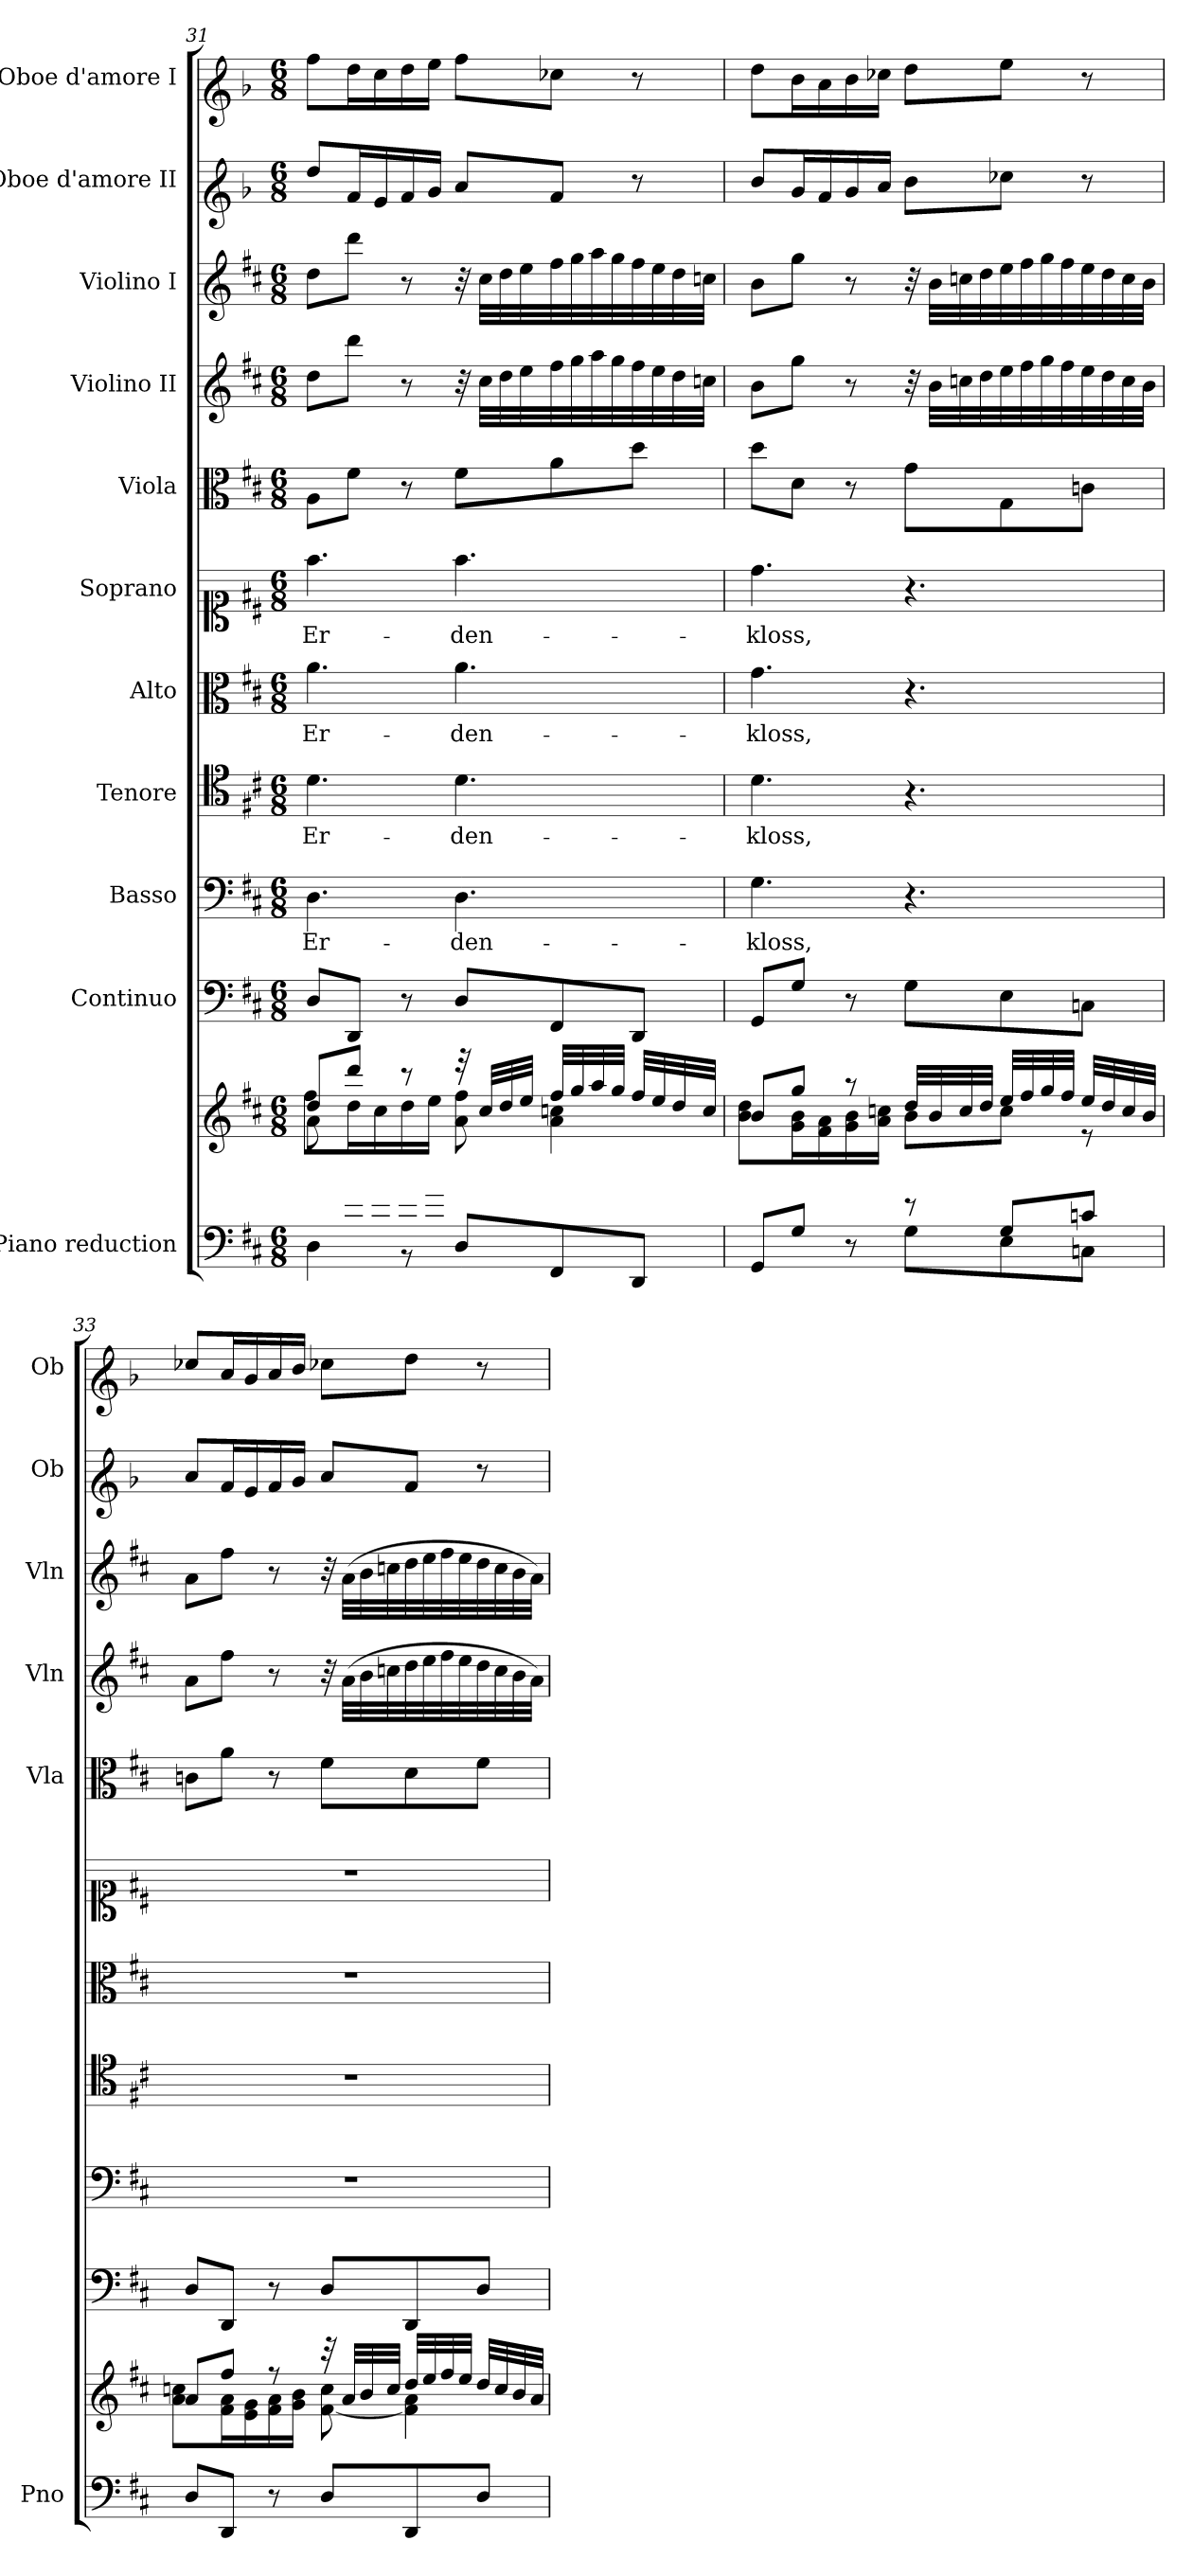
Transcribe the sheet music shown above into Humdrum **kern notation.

**kern	**kern	**kern	**kern	**text	**kern	**text	**kern	**text	**kern	**text	**kern	**kern	**kern	**kern	**kern
*part11	*part11	*part10	*part9	*part9	*part8	*part8	*part7	*part7	*part6	*part6	*part5	*part4	*part3	*part2	*part1
*staff12	*staff11	*staff10	*staff9	*staff9	*staff8	*staff8	*staff7	*staff7	*staff6	*staff6	*staff5	*staff4	*staff3	*staff2	*staff1
*I"Piano reduction	*	*I"Continuo	*I"Basso	*	*I"Tenore	*	*I"Alto	*	*I"Soprano	*	*I"Viola	*I"Violino II	*I"Violino I	*I"Oboe d'amore II	*I"Oboe d'amore I
*I'Pno	*	*	*	*	*	*	*	*	*	*	*I'Vla	*I'Vln	*I'Vln	*I'Ob	*I'Ob
!!LO:PB:g=z
*clefF4	*clefG2	*clefF4	*clefF4	*	*clefC4	*	*clefC3	*	*clefC1	*	*clefC3	*clefG2	*clefG2	*clefG1	*clefG1
*	*	*	*	*	*	*	*	*	*	*	*	*	*	*ITrd2c3	*ITrd2c3
*k[f#c#]	*k[f#c#]	*k[f#c#]	*k[f#c#]	*	*k[f#c#]	*	*k[f#c#]	*	*k[f#c#]	*	*k[f#c#]	*k[f#c#]	*k[f#c#]	*k[f#c#]	*k[f#c#]
*M6/8	*M6/8	*M6/8	*M6/8	*	*M6/8	*	*M6/8	*	*M6/8	*	*M6/8	*M6/8	*M6/8	*M6/8	*M6/8
=31	=31	=31	=31	=31	=31	=31	=31	=31	=31	=31	=31	=31	=31	=31	=31
*^	*^	*	*	*	*	*	*	*	*	*	*	*	*	*	*
*	*	*	*^	*	*	*	*	*	*	*	*	*	*	*	*	*	*
!	!	!	!	!	!	!	!LO:LY:b	!	!LO:LY:b	!	!LO:LY:b	!	!LO:LY:b	!	!	!	!	!
8ryy	4D\	8dd/L	8ff#\L	8a\L	8D/L	4.D\	Er-	4.d\	Er-	4.a\	Er-	4.ff#\	Er-	8A\L	8dd\L	8dd\L	8dd/L	8ff#\L
16f#/L	.	8ddd/J	16dd\L	2ryy	8DD/J	.	.	.	.	.	.	.	.	8f#\J	8ddd\J	8ddd\J	16f#/L	16dd\L
16e/	.	.	16cc#\	.	.	.	.	.	.	.	.	.	.	.	.	.	16e/	16cc#\
16f#/	8r	8r	16dd\	.	8r	.	.	.	.	.	.	.	.	8r	8r	8r	16f#/	16dd\
16g/JJ	.	.	16ee\JJ	.	.	.	.	.	.	.	.	.	.	.	.	.	16g/JJ	16ee\JJ
!	!	!	!	!	!	!	!LO:LY:b	!	!LO:LY:b	!	!LO:LY:b	!	!LO:LY:b	!	!	!	!	!
8D/L	4.ryy	32r	8a\ 8ff#\	.	8D/L	4.D\	-den-	4.d\	-den-	4.a\	-den-	4.ff#\	-den-	8f#\L	32r	32r	8a/L	8ff#\L
.	.	32cc#/LLL	.	.	.	.	.	.	.	.	.	.	.	.	32cc#\LLL	32cc#\LLL	.	.
.	.	32dd/	.	.	.	.	.	.	.	.	.	.	.	.	32dd\	32dd\	.	.
.	.	32ee/JJJ	.	.	.	.	.	.	.	.	.	.	.	.	32ee\	32ee\	.	.
8FF#/	.	32ff#/LLL	4a\ 4ccn\	.	8FF#/	.	.	.	.	.	.	.	.	8a\	32ff#\	32ff#\	8f#/J	8ccn\J
.	.	32gg/	.	.	.	.	.	.	.	.	.	.	.	.	32gg\	32gg\	.	.
.	.	32aa/	.	.	.	.	.	.	.	.	.	.	.	.	32aa\	32aa\	.	.
.	.	32gg/JJJ	.	.	.	.	.	.	.	.	.	.	.	.	32gg\	32gg\	.	.
8DD/J	.	32ff#/LLL	.	8ryy	8DD/J	.	.	.	.	.	.	.	.	8dd\J	32ff#\	32ff#\	8r	8r
.	.	32ee/	.	.	.	.	.	.	.	.	.	.	.	.	32ee\	32ee\	.	.
.	.	32dd/	.	.	.	.	.	.	.	.	.	.	.	.	32dd\	32dd\	.	.
.	.	32cc/JJJ	.	.	.	.	.	.	.	.	.	.	.	.	32ccn\JJJ	32ccn\JJJ	.	.
*	*	*	*v	*v	*	*	*	*	*	*	*	*	*	*	*	*	*	*
=32	=32	=32	=32	=32	=32	=32	=32	=32	=32	=32	=32	=32	=32	=32	=32	=32	=32
!	!	!	!	!	!	!LO:LY:b	!	!LO:LY:b	!	!LO:LY:b	!	!LO:LY:b	!	!	!	!	!
8GG/L	4.ryy	8b/L	8b\ 8dd\L	8GG/L	4.G\	-kloss,	4.d\	-kloss,	4.g\	-kloss,	4.dd\	-kloss,	8dd\L	8b\L	8b\L	8b/L	8dd\L
8G/J	.	8gg/J	16g\ 16b\L	8G/J	.	.	.	.	.	.	.	.	8d\J	8gg\J	8gg\J	16g/L	16b\L
.	.	.	16f#\ 16a\	.	.	.	.	.	.	.	.	.	.	.	.	16f#/	16a\
8r	.	8r	16g\ 16b\	8r	.	.	.	.	.	.	.	.	8r	8r	8r	16g/	16b\
.	.	.	16a\ 16ccn\JJ	.	.	.	.	.	.	.	.	.	.	.	.	16a/JJ	16ccn\JJ
8r	8G\L	32dd/LLL	8b\L	8G\L	4.r	.	4.r	.	4.r	.	4.r	.	8g\L	32r	32r	8b\L	8dd\L
.	.	32b/	.	.	.	.	.	.	.	.	.	.	.	32b\LLL	32b\LLL	.	.
.	.	32cc/	.	.	.	.	.	.	.	.	.	.	.	32ccn\	32ccn\	.	.
.	.	32dd/JJJ	.	.	.	.	.	.	.	.	.	.	.	32dd\	32dd\	.	.
8G/L	8E\	32ee/LLL	8cc\J	8E\	.	.	.	.	.	.	.	.	8G\	32ee\	32ee\	8ccn\J	8ee\J
.	.	32ff#/	.	.	.	.	.	.	.	.	.	.	.	32ff#\	32ff#\	.	.
.	.	32gg/	.	.	.	.	.	.	.	.	.	.	.	32gg\	32gg\	.	.
.	.	32ff#/JJJ	.	.	.	.	.	.	.	.	.	.	.	32ff#\	32ff#\	.	.
8cn/J	8Cn\J	32ee/LLL	8r	8Cn\J	.	.	.	.	.	.	.	.	8cn\J	32ee\	32ee\	8r	8r
.	.	32dd/	.	.	.	.	.	.	.	.	.	.	.	32dd\	32dd\	.	.
.	.	32cc/	.	.	.	.	.	.	.	.	.	.	.	32cc\	32cc\	.	.
.	.	32b/JJJ	.	.	.	.	.	.	.	.	.	.	.	32b\JJJ	32b\JJJ	.	.
*v	*v	*	*	*	*	*	*	*	*	*	*	*	*	*	*	*	*
=33	=33	=33	=33	=33	=33	=33	=33	=33	=33	=33	=33	=33	=33	=33	=33	=33
8D/L	8a/L	8a\ 8ccn\L	8D/L	2.r	.	2.r	.	2.r	.	2.r	.	8cn\L	8a\L	8a\L	8a/L	8ccn/L
8DD/J	8ff#/J	16f#\ 16a\L	8DD/J	.	.	.	.	.	.	.	.	8a\J	8ff#\J	8ff#\J	16f#/L	16a/L
.	.	16e\ 16g\	.	.	.	.	.	.	.	.	.	.	.	.	16e/	16g/
8r	8r	16f#\ 16a\	8r	.	.	.	.	.	.	.	.	8r	8r	8r	16f#/	16a/
.	.	16g\ 16b\JJ	.	.	.	.	.	.	.	.	.	.	.	.	16g/JJ	16b/JJ
8D/L	32r	[8f#\ 8cc\	8D/L	.	.	.	.	.	.	.	.	8f#\L	32r	32r	8a/L	8ccn\L
.	32a/LLL	.	.	.	.	.	.	.	.	.	.	.	(32a\LLL	(32a\LLL	.	.
.	32b/	.	.	.	.	.	.	.	.	.	.	.	32b\	32b\	.	.
.	32cc/JJJ	.	.	.	.	.	.	.	.	.	.	.	32ccn\	32ccn\	.	.
8DD/	32dd/LLL	4f#\] 4a\	8DD/	.	.	.	.	.	.	.	.	8d\	32dd\	32dd\	8f#/J	8dd\J
.	32ee/	.	.	.	.	.	.	.	.	.	.	.	32ee\	32ee\	.	.
.	32ff#/	.	.	.	.	.	.	.	.	.	.	.	32ff#\	32ff#\	.	.
.	32ee/JJJ	.	.	.	.	.	.	.	.	.	.	.	32ee\	32ee\	.	.
8D/J	32dd/LLL	.	8D/J	.	.	.	.	.	.	.	.	8f#\J	32dd\	32dd\	8r	8r
.	32cc/	.	.	.	.	.	.	.	.	.	.	.	32cc\	32cc\	.	.
.	32b/	.	.	.	.	.	.	.	.	.	.	.	32b\	32b\	.	.
.	32a/JJJ	.	.	.	.	.	.	.	.	.	.	.	32a\JJJ)	32a\JJJ)	.	.
*	*v	*v	*	*	*	*	*	*	*	*	*	*	*	*	*	*
=	=	=	=	=	=	=	=	=	=	=	=	=	=	=	=
*-	*-	*-	*-	*-	*-	*-	*-	*-	*-	*-	*-	*-	*-	*-	*-
